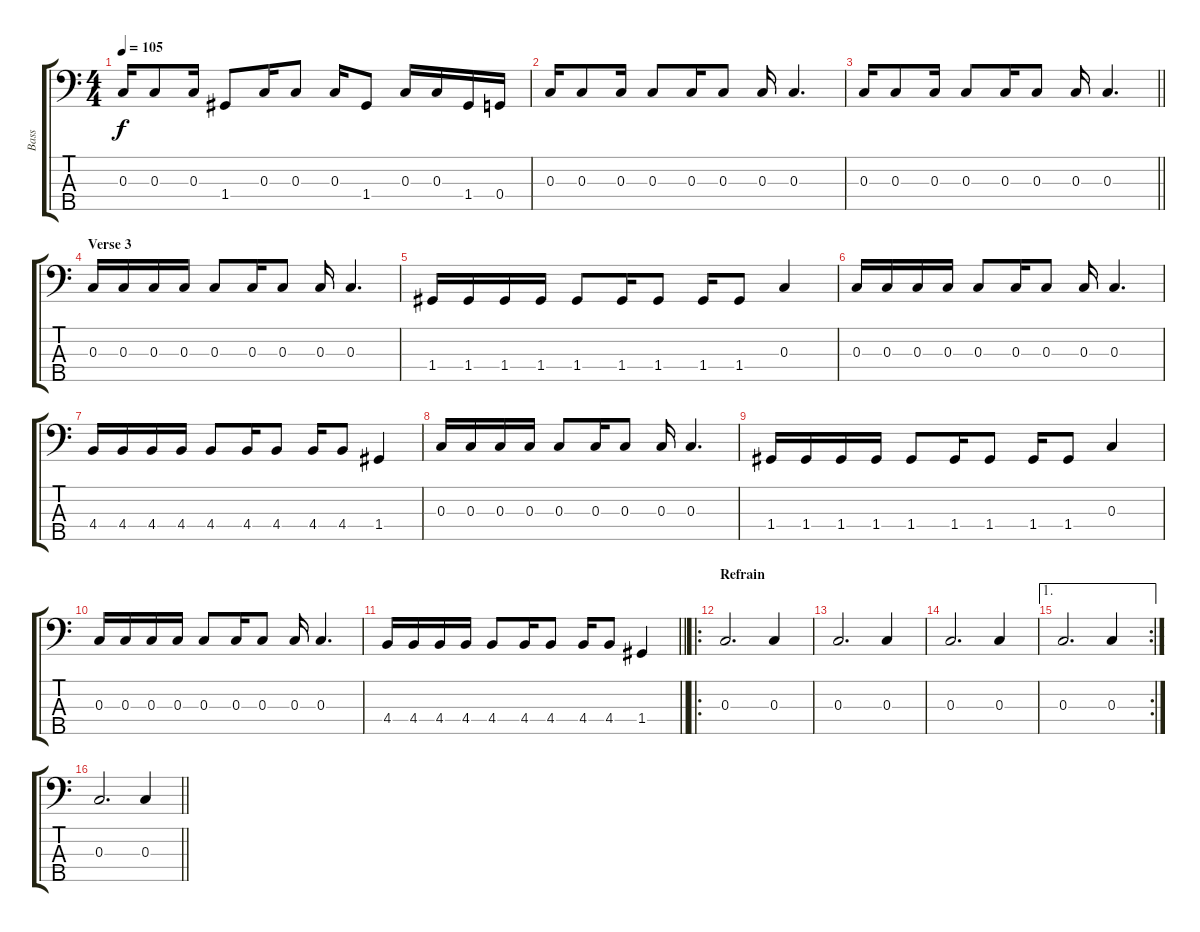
\track ("Bass" "Bass") {instrument electricbassfinger}
\staff {score tabs}
\tuning (A2 F2 C2 G1 D1) {hide}
\ts (4 4)
\tempo 105
\clef f4
\ks c
0.3.16{dy f} 0.3.8 0.3.16 1.4.8 0.3.16 0.3.8 0.3.16 1.4.8 0.3.16 0.3.16 1.4.16 0.4.16 |
0.3.16 0.3.8 0.3.16 0.3.8 0.3.16 0.3.8 0.3.16 0.3.4{d} |
\barLineRight lightlight
0.3.16 0.3.8 0.3.16 0.3.8 0.3.16 0.3.8 0.3.16 0.3.4{d} |
\section ("" "Verse 3")
0.3.16 0.3.16 0.3.16 0.3.16 0.3.8 0.3.16 0.3.8 0.3.16 0.3.4{d} |
1.4.16 1.4.16 1.4.16 1.4.16 1.4.8 1.4.16 1.4.8 1.4.16 1.4.8 0.3.4 |
0.3.16 0.3.16 0.3.16 0.3.16 0.3.8 0.3.16 0.3.8 0.3.16 0.3.4{d} |
4.4.16 4.4.16 4.4.16 4.4.16 4.4.8 4.4.16 4.4.8 4.4.16 4.4.8 1.4.4 |
0.3.16 0.3.16 0.3.16 0.3.16 0.3.8 0.3.16 0.3.8 0.3.16 0.3.4{d} |
1.4.16 1.4.16 1.4.16 1.4.16 1.4.8 1.4.16 1.4.8 1.4.16 1.4.8 0.3.4 |
0.3.16 0.3.16 0.3.16 0.3.16 0.3.8 0.3.16 0.3.8 0.3.16 0.3.4{d} |
\barLineRight lightlight
4.4.16 4.4.16 4.4.16 4.4.16 4.4.8 4.4.16 4.4.8 4.4.16 4.4.8 1.4.4 |
\ro
\section ("" "Refrain")
0.3.2{d} 0.3.4 |
0.3.2{d} 0.3.4 |
0.3.2{d} 0.3.4 |
\ae 1
\rc 2
0.3.2{d} 0.3.4 |
\barLineRight lightlight
0.3.2{d} 0.3.4
